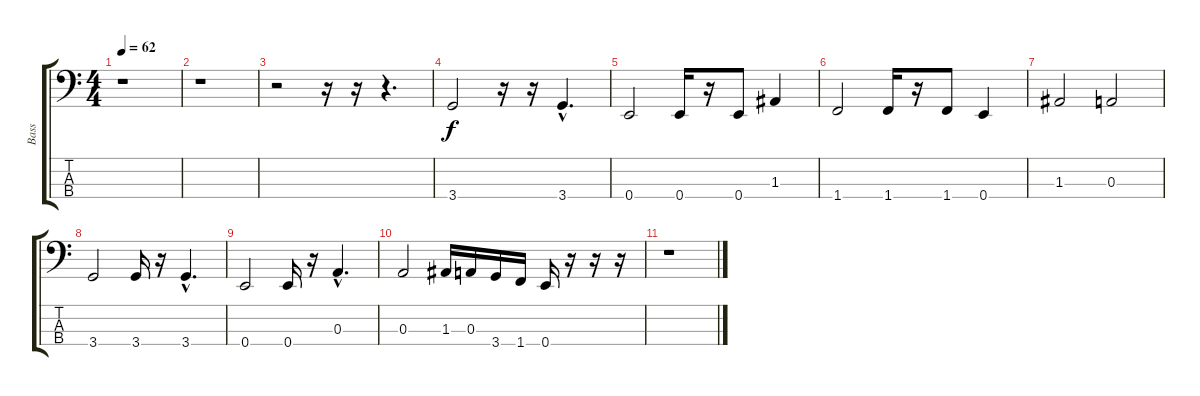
\track ("Bass" "Bass") {instrument electricbasspick}
\staff {score tabs}
\tuning (G2 D2 A1 E1) {hide}
\ts (4 4)
\tempo 62
\clef f4
\ks c
r.1{dy f} |
r.1 |
r.2 r.16 r.16 r.4{d} |
3.4.2 r.16 r.16 3.4{hac}.4{d} |
0.4.2 0.4.16 r.16 0.4.8 1.3.4 |
1.4.2 1.4.16 r.16 1.4.8 0.4.4 |
1.3.2 0.3.2 |
3.4.2 3.4.16 r.16 3.4{hac}.4{d} |
0.4.2 0.4.16 r.16 0.3{hac}.4{d} |
0.3.2 1.3.16 0.3.16 3.4.16 1.4.16 0.4.16 r.16 r.16 r.16 |
r.1
